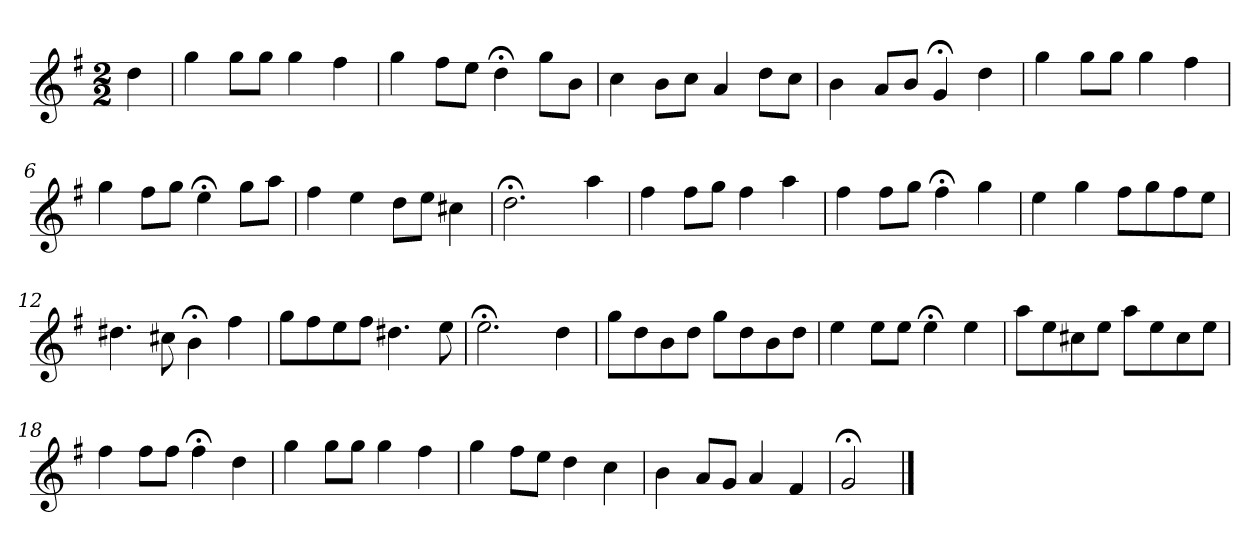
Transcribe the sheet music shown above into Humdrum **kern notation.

**kern
*part1
*staff1
*k[f#]
*G:
*M2/2
*MM120
=
4dd
=1
4gg
8ggL
8ggJ
4gg
4ff#
=2
4gg
8ff#L
8eeJ
4dd;<
8ggL
8bJ
=3
4cc
8bL
8ccJ
4a
8ddL
8ccJ
=4
4b
8aL
8bJ
4g;<
4dd
=5
4gg
8ggL
8ggJ
4gg
4ff#
=6
4gg
8ff#L
8ggJ
4ee;<
8ggL
8aaJ
=7
4ff#
4ee
8ddL
8eeJ
4cc#X
=8
2.dd;<
4aa
=9
4ff#
8ff#L
8ggJ
4ff#
4aa
=10
4ff#
8ff#L
8ggJ
4ff#;<
4gg
=11
4ee
4gg
8ff#L
8gg
8ff#
8eeJ
=12
4.dd#X
8cc#X
4b;<
4ff#
=13
8ggL
8ff#
8ee
8ff#J
4.dd#X
8ee
=14
2.ee;<
4dd
=15
8ggL
8dd
8b
8ddJ
8ggL
8dd
8b
8ddJ
=16
4ee
8eeL
8eeJ
4ee;<
4ee
=17
8aaL
8ee
8cc#X
8eeJ
8aaL
8ee
8cc#
8eeJ
=18
4ff#
8ff#L
8ff#J
4ff#;<
4dd
=19
4gg
8ggL
8ggJ
4gg
4ff#
=20
4gg
8ff#L
8eeJ
4dd
4cc
=21
4b
8aL
8gJ
4a
4f#
=22
2g;<
==
*-
